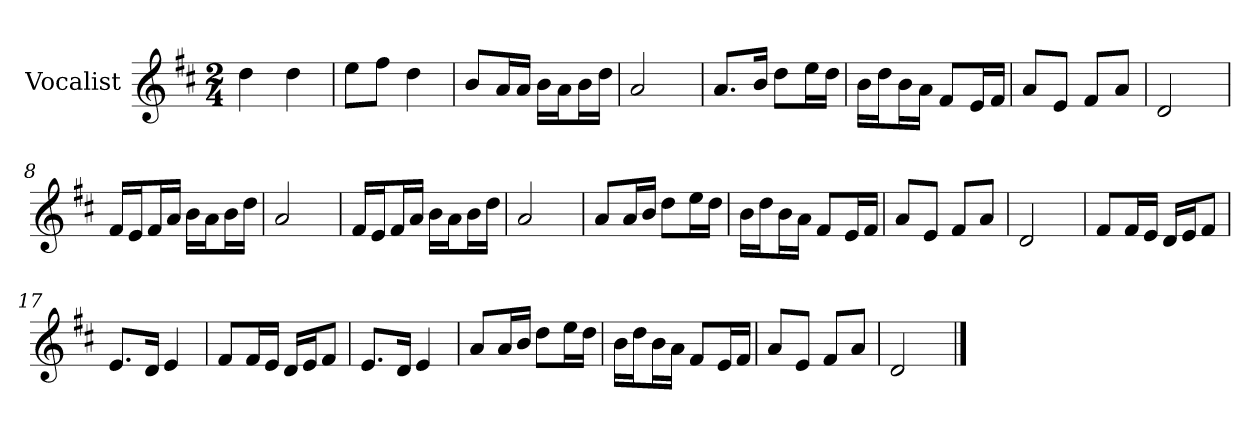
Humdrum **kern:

**kern
*part1
*staff1
*I"Vocalist
*k[f#c#]
*D:
*M2/4
=
4dd
4dd
=1
8eeL
8ff#J
4dd
=2
8bL
16aL
16aJJ
16bLL
16aJ
16bL
16ddJJ
=3
2a
=4
8.aL
16bJk
8ddL
16eeL
16ddJJ
=5
16bLL
16ddJ
16bL
16aJJ
8f#L
16eL
16f#JJ
=6
8aL
8eJ
8f#L
8aJ
=7
2d
=8
16f#LL
16eJ
16f#L
16aJJ
16bLL
16aJ
16bL
16ddJJ
=9
2a
=10
16f#LL
16eJ
16f#L
16aJJ
16bLL
16aJ
16bL
16ddJJ
=11
2a
=12
8aL
16aL
16bJJ
8ddL
16eeL
16ddJJ
=13
16bLL
16ddJ
16bL
16aJJ
8f#L
16eL
16f#JJ
=14
8aL
8eJ
8f#L
8aJ
=15
2d
=16
8f#L
16f#L
16eJJ
16dLL
16eJ
8f#J
=17
8.eL
16dJk
4e
=18
8f#L
16f#L
16eJJ
16dLL
16eJ
8f#J
=19
8.eL
16dJk
4e
=20
8aL
16aL
16bJJ
8ddL
16eeL
16ddJJ
=21
16bLL
16ddJ
16bL
16aJJ
8f#L
16eL
16f#JJ
=22
8aL
8eJ
8f#L
8aJ
=23
2d
==
*-
